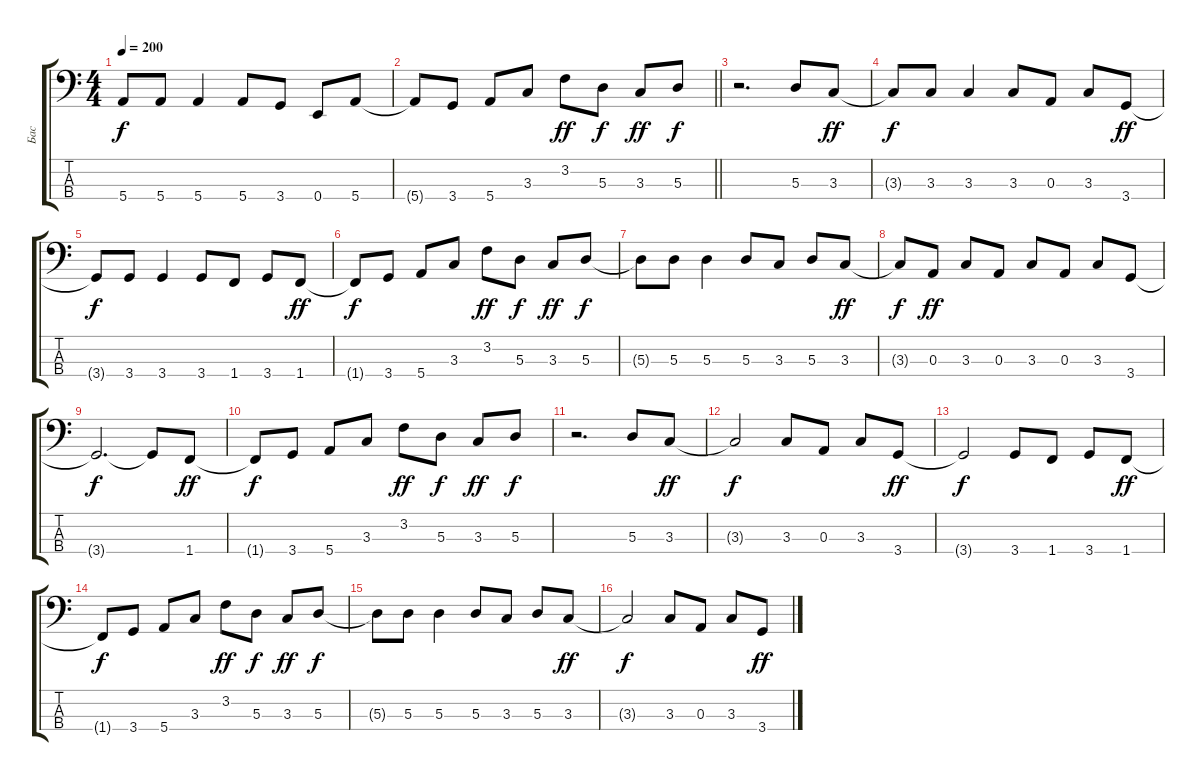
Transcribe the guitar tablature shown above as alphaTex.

\track ("Бас" "Бас") {instrument electricbassfinger}
\staff {score tabs}
\tuning (G2 D2 A1 E1) {hide}
\ts (4 4)
\tempo 200
\clef f4
\ks c
5.4{t}.8{dy f} 5.4.8 5.4.4 5.4.8 3.4.8 0.4.8 5.4.8 |
\barLineRight lightlight
5.4{t}.8 3.4.8 5.4.8 3.3.8 3.2.8{dy ff} 5.3.8{dy f} 3.3.8{dy ff} 5.3.8{dy f} |
r.2{d} 5.3.8 3.3.8{dy ff} |
3.3{t}.8{dy f} 3.3.8 3.3.4 3.3.8 0.3.8 3.3.8 3.4.8{dy ff} |
3.4{t}.8{dy f} 3.4.8 3.4.4 3.4.8 1.4.8 3.4.8 1.4.8{dy ff} |
1.4{t}.8{dy f} 3.4.8 5.4.8 3.3.8 3.2.8{dy ff} 5.3.8{dy f} 3.3.8{dy ff} 5.3.8{dy f} |
5.3{t}.8 5.3.8 5.3.4 5.3.8 3.3.8 5.3.8 3.3.8{dy ff} |
3.3{t}.8{dy f} 0.3.8{dy ff} 3.3.8 0.3.8 3.3.8 0.3.8 3.3.8 3.4.8 |
3.4{t}.2{d dy f} 3.4{t}.8 1.4.8{dy ff} |
1.4{t}.8{dy f} 3.4.8 5.4.8 3.3.8 3.2.8{dy ff} 5.3.8{dy f} 3.3.8{dy ff} 5.3.8{dy f} |
r.2{d} 5.3.8 3.3.8{dy ff} |
3.3{t}.2{dy f} 3.3.8 0.3.8 3.3.8 3.4.8{dy ff} |
3.4{t}.2{dy f} 3.4.8 1.4.8 3.4.8 1.4.8{dy ff} |
1.4{t}.8{dy f} 3.4.8 5.4.8 3.3.8 3.2.8{dy ff} 5.3.8{dy f} 3.3.8{dy ff} 5.3.8{dy f} |
5.3{t}.8 5.3.8 5.3.4 5.3.8 3.3.8 5.3.8 3.3.8{dy ff} |
3.3{t}.2{dy f} 3.3.8 0.3.8 3.3.8 3.4.8{dy ff}
